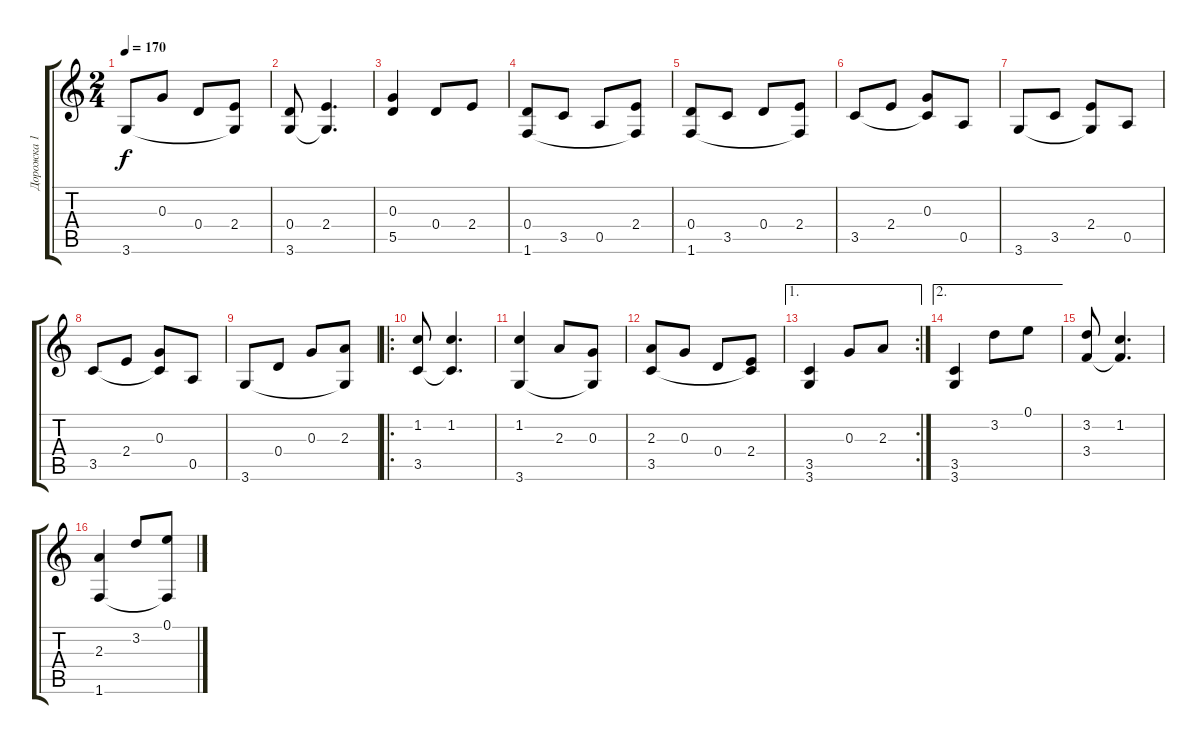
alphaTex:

\track ("Дорожка 1" "Дорожка 1") {instrument acousticguitarnylon}
\staff {score tabs}
\tuning (E4 B3 G3 D3 A2 E2) {hide}
\ts (2 4)
\tempo 170
\clef g2
\ks c
3.6.8{dy f} 0.3.8 0.4.8 (2.4 3.6{t}).8 |
(0.4 3.6).8 (2.4 3.6{t}).4{d} |
(0.3 5.5).4 0.4.8 2.4.8 |
(0.4 1.6).8 3.5.8 0.5.8 (2.4 1.6{t}).8 |
(0.4 1.6).8 3.5.8 0.4.8 (2.4 1.6{t}).8 |
3.5.8 2.4.8 (0.3 3.5{t}).8 0.5.8 |
3.6.8 3.5.8 (2.4 3.6{t}).8 0.5.8 |
3.5.8 2.4.8 (0.3 3.5{t}).8 0.5.8 |
3.6.8 0.4.8 0.3.8 (2.3 3.6{t}).8 |
\ro
(1.2 3.5).8 (1.2 3.5{t}).4{d} |
(1.2 3.6).4 2.3.8 (0.3 3.6{t}).8 |
(2.3 3.5).8 0.3.8 0.4.8 (2.4 3.5{t}).8 |
\ae 1
\rc 2
(3.5 3.6).4 0.3.8 2.3.8 |
\ae 2
(3.5 3.6).4 3.2.8 0.1.8 |
(3.2 3.4).8 (1.2 3.4{t}).4{d} |
(2.3 1.6).4 3.2.8 (0.1 1.6{t}).8
